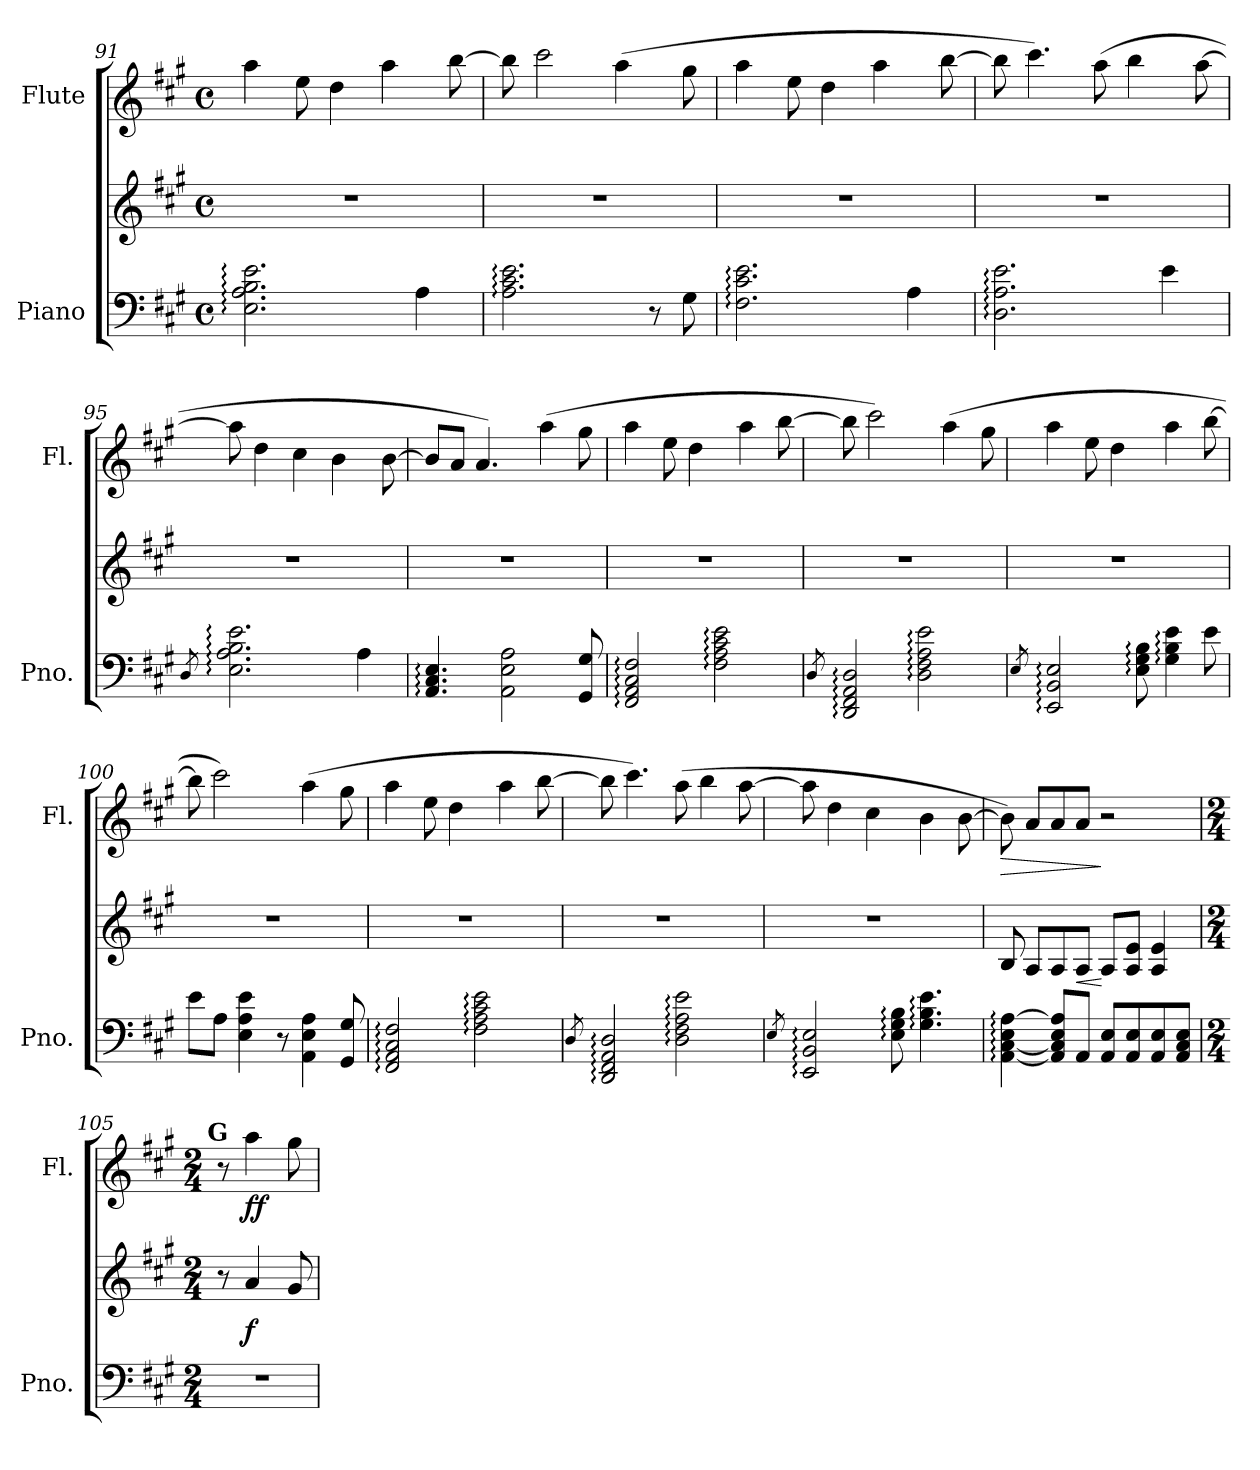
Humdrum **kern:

**kern	**kern	**dynam	**kern	**dynam
*part2	*part2	*part2	*part1	*part1
*staff3	*staff2	*staff2/3	*staff1	*staff1
*I"Piano	*	*	*I"Flute	*
*I'Pno.	*	*	*I'Fl.	*
*clefF4	*clefG2	*	*clefG2	*
*k[f#c#g#]	*k[f#c#g#]	*	*k[f#c#g#]	*
*A:	*A:	*	*A:	*
*M4/4	*M4/4	*	*M4/4	*
*met(c)	*met(c)	*	*met(c)	*
=91	=91	=91	=91	=91
2.Ei\: 2.Ai: 2.Bi: 2.ei:	1r	.	4aai\	.
.	.	.	8eei\	.
.	.	.	4ddi\	.
.	.	.	4aai\	.
4Ai\	.	.	.	.
.	.	.	[8bbi\	.
=92	=92	=92	=92	=92
2.Ai\: 2.c#i: 2.ei:	1r	.	8bbi\]	.
.	.	.	2ccc#i\	.
.	.	.	(4aai\	.
8r	.	.	.	.
8G#i\	.	.	8gg#i\	.
=93	=93	=93	=93	=93
2.F#i\: 2.c#i: 2.ei:	1r	.	4aai\	.
.	.	.	8eei\	.
.	.	.	4ddi\	.
.	.	.	4aai\	.
4Ai\	.	.	.	.
.	.	.	[8bbi\	.
!!LO:LB:g=z
=94	=94	=94	=94	=94
2.Di\: 2.Ai: 2.ei:	1r	.	8bbi\]	.
.	.	.	4.ccc#i\)	.
.	.	.	(8aai\	.
.	.	.	4bbi\	.
4ei\	.	.	.	.
.	.	.	[8aai\	.
=95	=95	=95	=95	=95
8qDi/	.	.	.	.
2.Ei\: 2.Ai: 2.Bi: 2.ei:	1r	.	8aai\]	.
.	.	.	4ddi\	.
.	.	.	4cc#i\	.
.	.	.	4bi\	.
4Ai\	.	.	.	.
.	.	.	[8bi\	.
=96	=96	=96	=96	=96
4.AAi/: 4.C#i: 4.Ei:	1r	.	8bi/L]	.
.	.	.	8ai/J	.
.	.	.	4.ai/)	.
2AAi\ 2Ei 2Ai	.	.	.	.
.	.	.	(4aai\	.
8GG#i/ 8G#i	.	.	8gg#i\	.
=97	=97	=97	=97	=97
2FF#i/: 2AAi: 2C#i: 2F#i:	1r	.	4aai\	.
.	.	.	8eei\	.
.	.	.	4ddi\	.
2F#i\: 2Ai: 2c#i: 2ei:	.	.	.	.
.	.	.	4aai\	.
.	.	.	[8bbi\	.
=98	=98	=98	=98	=98
8qDi/	.	.	.	.
2DDi/: 2FF#i: 2AAi: 2Di:	1r	.	8bbi\]	.
.	.	.	2ccc#i\)	.
2Di\: 2F#i: 2Ai: 2ei:	.	.	.	.
.	.	.	(4aai\	.
.	.	.	8gg#i\	.
!!LO:LB:g=z
=99	=99	=99	=99	=99
8qEi/	.	.	.	.
2EEi/: 2BBi: 2Ei:	1r	.	4aai\	.
.	.	.	8eei\	.
.	.	.	4ddi\	.
8Ei\: 8G#i: 8Bi:	.	.	.	.
4G#i\: 4Bi: 4ei:	.	.	4aai\	.
8ei\	.	.	[8bbi\	.
=100	=100	=100	=100	=100
8ei\L	1r	.	8bbi\]	.
8Ai\J	.	.	2ccc#i\)	.
4Ei\ 4Ai 4ei	.	.	.	.
8r	.	.	.	.
4AAi\ 4Ei 4Ai	.	.	(4aai\	.
8GG#i/ 8G#i	.	.	8gg#i\	.
=101	=101	=101	=101	=101
2FF#i/: 2AAi: 2C#i: 2F#i:	1r	.	4aai\	.
.	.	.	8eei\	.
.	.	.	4ddi\	.
2F#i\: 2Ai: 2c#i: 2ei:	.	.	.	.
.	.	.	4aai\	.
.	.	.	[8bbi\	.
=102	=102	=102	=102	=102
8qDi/	.	.	.	.
2DDi/: 2FF#i: 2AAi: 2Di:	1r	.	8bbi\]	.
.	.	.	4.ccc#i\)	.
2Di\: 2F#i: 2Ai: 2ei:	.	.	(8aai\	.
.	.	.	4bbi\	.
.	.	.	[8aai\	.
!!LO:PB:g=z
=103	=103	=103	=103	=103
8qEi/	.	.	.	.
2EEi/: 2BBi: 2Ei:	1r	.	8aai\]	.
.	.	.	4ddi\	.
.	.	.	4cc#i\	.
8Ei\: 8G#i: 8Bi:	.	.	.	.
4.G#i\: 4.Bi: 4.ei:	.	.	4bi\	.
.	.	.	[8bi\	.
=104	=104	=104	=104	=104
!	!	!	!	!LO:HP:b
[4AAi\: [4C#i: 4Ei: [4Ai:	8Bi/	.	8bi\])	>
.	8Ai/L	.	8ai/L	.
8AAi/] 8C#i] 8Ei 8Ai]L	8Ai/	.	8ai/	.
!	!	!LO:HP:b	!	!
8AAi/J	8Ai/J	<	8ai/J	.
8AAi/ 8EiL	8Ai/L	[	2r	]
8AAi/ 8Ei	8Ai/ 8eiJ	.	.	.
8AAi/ 8Ei	4Ai/ 4ei	.	.	.
8AAi/ 8C#i 8EiJ	.	.	.	.
=105	=105	=105	=105	=105
*M2/4	*M2/4	*	*M2/4	*
!	!	!	!LO:TX:a:B:cj:t=G	!
!LO:N:vis=1	!	!	!	!
2r	8r	.	8r	.
.	4ai/	f	4aai\	ff
.	8g#i/	.	8gg#i\	.
=	=	=	=	=
*-	*-	*-	*-	*-
